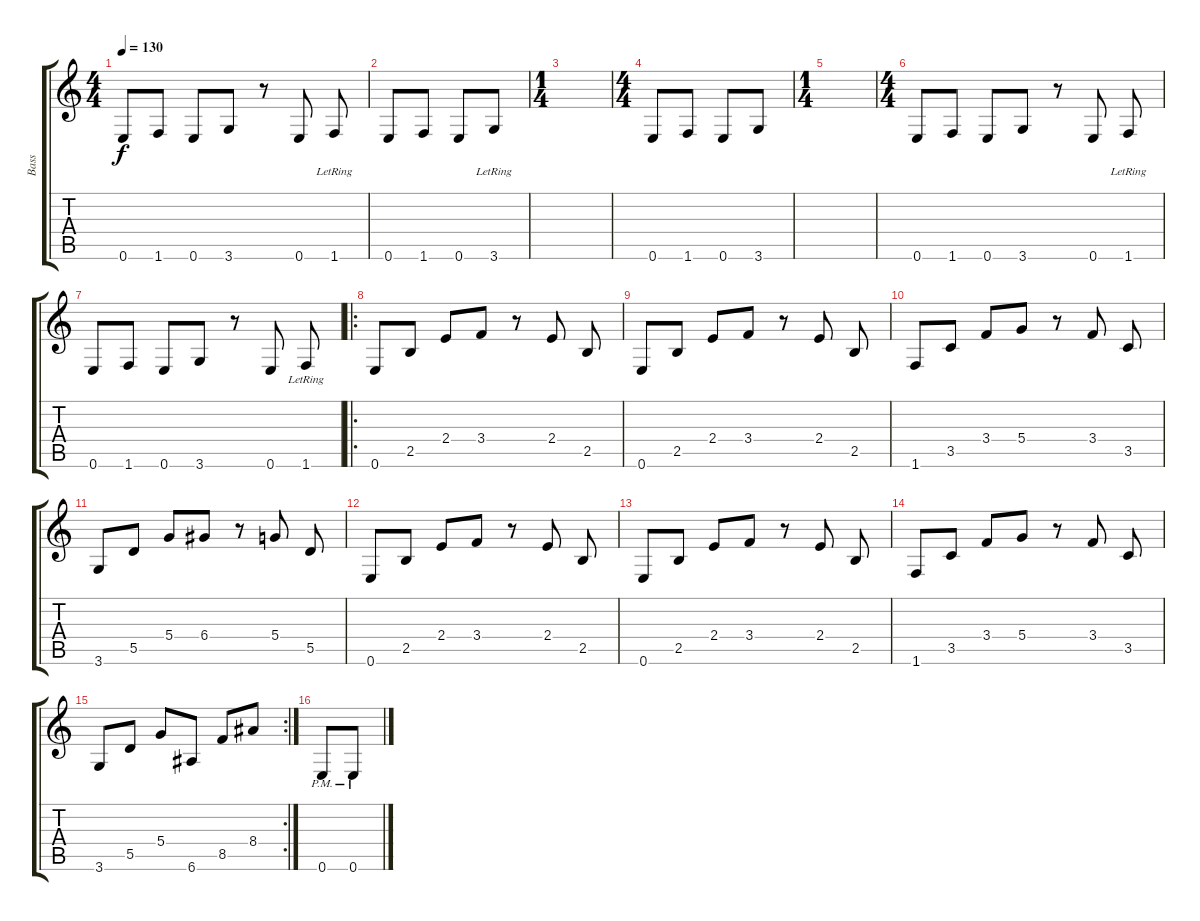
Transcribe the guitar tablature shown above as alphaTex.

\track ("Bass" "Bass") {instrument electricbasspick}
\staff {score tabs}
\tuning (E4 B3 G3 D3 A2 E2) {hide}
\ts (4 4)
\tempo 130
\clef g2
\ks c
0.6.8{dy f} 1.6.8 0.6.8 3.6.8 r.8 0.6.8 1.6{lr}.8 |
0.6.8 1.6.8 0.6.8 3.6{lr}.8 |
\ts (1 4)
|
\ts (4 4)
0.6.8 1.6.8 0.6.8 3.6.8 |
\ts (1 4)
|
\ts (4 4)
0.6.8 1.6.8 0.6.8 3.6.8 r.8 0.6.8 1.6{lr}.8 |
0.6.8 1.6.8 0.6.8 3.6.8 r.8 0.6.8 1.6{lr}.8 |
\ro
0.6.8 2.5.8 2.4.8 3.4.8 r.8 2.4.8 2.5.8 |
0.6.8 2.5.8 2.4.8 3.4.8 r.8 2.4.8 2.5.8 |
1.6.8 3.5.8 3.4.8 5.4.8 r.8 3.4.8 3.5.8 |
3.6.8 5.5.8 5.4.8 6.4.8 r.8 5.4.8 5.5.8 |
0.6.8 2.5.8 2.4.8 3.4.8 r.8 2.4.8 2.5.8 |
0.6.8 2.5.8 2.4.8 3.4.8 r.8 2.4.8 2.5.8 |
1.6.8 3.5.8 3.4.8 5.4.8 r.8 3.4.8 3.5.8 |
\rc 2
3.6.8 5.5.8 5.4.8 6.6.8 8.5.8 8.4.8 |
0.6{pm}.8 0.6{pm}.8
